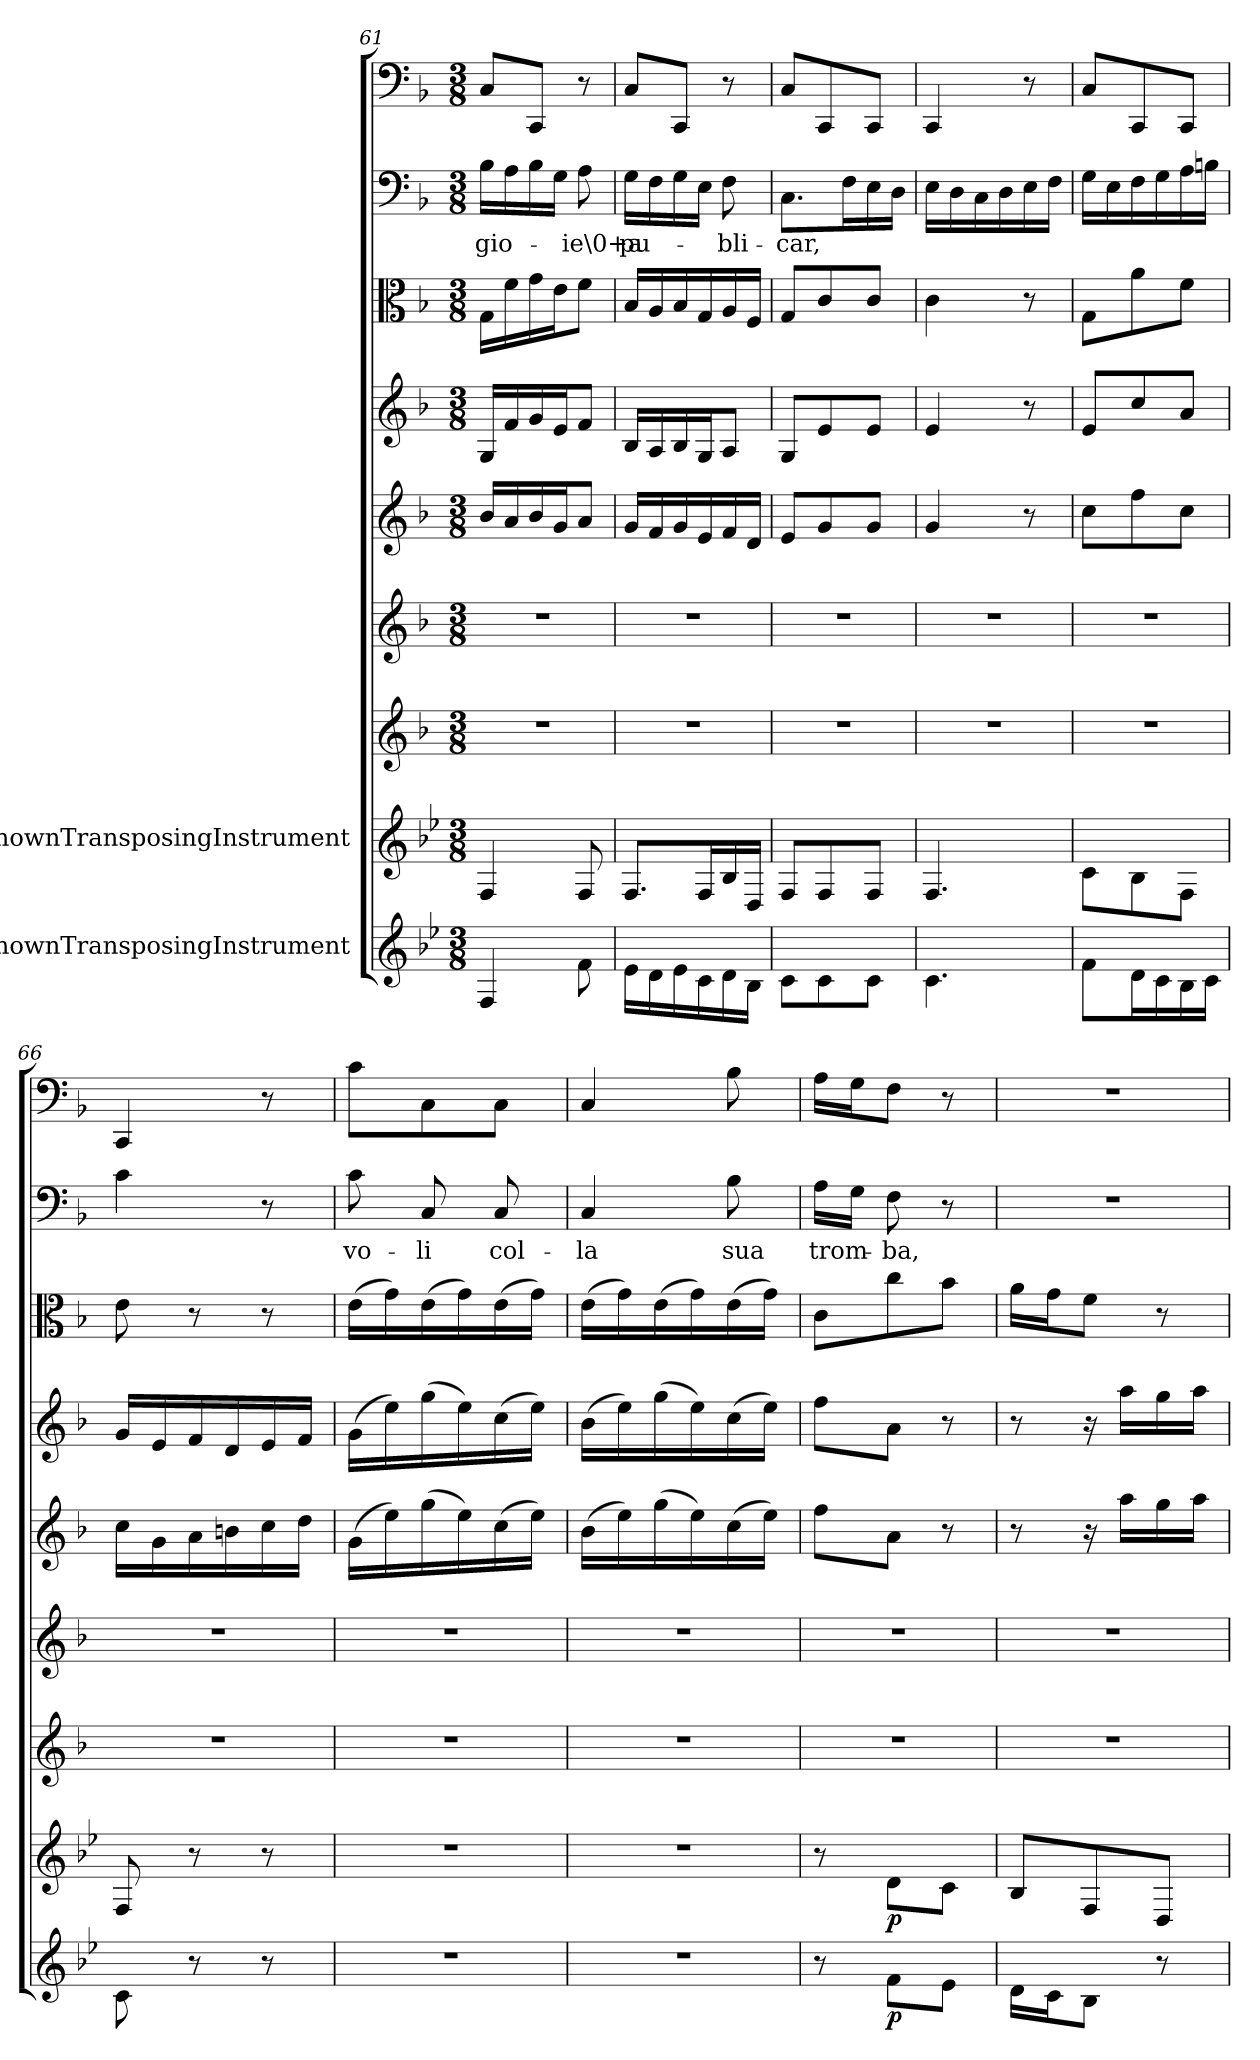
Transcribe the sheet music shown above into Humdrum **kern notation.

**kern	**dynam	**kern	**dynam	**kern	**kern	**kern	**kern	**kern	**kern	**text	**kern
*part9	*part9	*part8	*part8	*part7	*part6	*part5	*part4	*part3	*part2	*part2	*part1
*staff9	*staff9	*staff8	*staff8	*staff7	*staff6	*staff5	*staff4	*staff3	*staff2	*staff2	*staff1
*I"UnknownTransposingInstrument	*	*I"UnknownTransposingInstrument	*	*	*	*	*	*	*	*	*
*clefG2	*	*clefG2	*	*clefG2	*clefG2	*clefG2	*clefG2	*clefC3	*clefF4	*	*clefF4
*ITrd-4c-7	*	*ITrd-4c-7	*	*	*	*	*	*	*	*	*
*k[b-]	*	*k[b-]	*	*k[b-]	*k[b-]	*k[b-]	*k[b-]	*k[b-]	*k[b-]	*	*k[b-]
*M3/8	*	*M3/8	*	*M3/8	*M3/8	*M3/8	*M3/8	*M3/8	*M3/8	*	*M3/8
=61	=61	=61	=61	=61	=61	=61	=61	=61	=61	=61	=61
4c/	.	4c/	.	4.r	4.r	16b-/LL	16G/LL	16G\LL	16B-\LL	gio-	8C/L
.	.	.	.	.	.	16a/	16f/	16f\	16A\	.	.
.	.	.	.	.	.	16b-/	16g/	16g\	16B-\	.	8CC/J
.	.	.	.	.	.	16g/J	16e/J	16e\J	16G\JJ	.	.
8cc\	.	8c/	.	.	.	8a/J	8f/J	8f\J	8A\	-ie\0+a	8r
=62	=62	=62	=62	=62	=62	=62	=62	=62	=62	=62	=62
16b-\LL	.	8.c/L	.	4.r	4.r	16g/LL	16B-/LL	16B-/LL	16G\LL	pu-	8C/L
16a\	.	.	.	.	.	16f/	16A/	16A/	16F\	.	.
16b-\	.	.	.	.	.	16g/	16B-/	16B-/	16G\	.	8CC/J
16g\	.	16c/L	.	.	.	16e/	16G/J	16G/	16E\JJ	.	.
16a\	.	16f/	.	.	.	16f/	8A/J	16A/	8F\	-bli-	8r
16f\JJ	.	16A/JJ	.	.	.	16d/JJ	.	16F/JJ	.	.	.
=63	=63	=63	=63	=63	=63	=63	=63	=63	=63	=63	=63
8g\L	.	8c/L	.	4.r	4.r	8e/L	8G/L	8G/L	8.C\L	-car,	8C/L
8g\	.	8c/	.	.	.	8g/	8e/	8c/	.	.	8CC/
.	.	.	.	.	.	.	.	.	16F\L	.	.
8g\J	.	8c/J	.	.	.	8g/J	8e/J	8c/J	16E\	.	8CC/J
.	.	.	.	.	.	.	.	.	16D\JJ	.	.
=64	=64	=64	=64	=64	=64	=64	=64	=64	=64	=64	=64
4.g\	.	4.c/	.	4.r	4.r	4g/	4e/	4c\	16E\LL	.	4CC/
.	.	.	.	.	.	.	.	.	16D\	.	.
.	.	.	.	.	.	.	.	.	16C\	.	.
.	.	.	.	.	.	.	.	.	16D\	.	.
.	.	.	.	.	.	8r	8r	8r	16E\	.	8r
.	.	.	.	.	.	.	.	.	16F\JJ	.	.
=65	=65	=65	=65	=65	=65	=65	=65	=65	=65	=65	=65
8cc\L	.	8g\L	.	4.r	4.r	8cc\L	8e/L	8G\L	16G\LL	.	8C/L
.	.	.	.	.	.	.	.	.	16E\	.	.
16a\L	.	8f\	.	.	.	8ff\	8cc/	8a\	16F\	.	8CC/
16g\	.	.	.	.	.	.	.	.	16G\	.	.
16f\	.	8c\J	.	.	.	8cc\J	8a/J	8f\J	16A\	.	8CC/J
16g\JJ	.	.	.	.	.	.	.	.	16Bn\JJ	.	.
=66	=66	=66	=66	=66	=66	=66	=66	=66	=66	=66	=66
8g\	.	8c/	.	4.r	4.r	16cc\LL	16g/LL	8e\	4c\	.	4CC/
.	.	.	.	.	.	16g\	16e/	.	.	.	.
8r	.	8r	.	.	.	16a\	16f/	8r	.	.	.
.	.	.	.	.	.	16bn\	16d/	.	.	.	.
8r	.	8r	.	.	.	16cc\	16e/	8r	8r	.	8r
.	.	.	.	.	.	16dd\JJ	16f/JJ	.	.	.	.
=67	=67	=67	=67	=67	=67	=67	=67	=67	=67	=67	=67
4.r	.	4.r	.	4.r	4.r	(16g\LL	(16g\LL	(16e\LL	8c\	vo-	8c\L
.	.	.	.	.	.	16ee\)	16ee\)	16g\)	.	.	.
.	.	.	.	.	.	(16gg\	(16gg\	(16e\	8C/	-li	8C\
.	.	.	.	.	.	16ee\)	16ee\)	16g\)	.	.	.
.	.	.	.	.	.	(16cc\	(16cc\	(16e\	8C/	col-	8C\J
.	.	.	.	.	.	16ee\JJ)	16ee\JJ)	16g\JJ)	.	.	.
=68	=68	=68	=68	=68	=68	=68	=68	=68	=68	=68	=68
4.r	.	4.r	.	4.r	4.r	(16b-\LL	(16b-\LL	(16e\LL	4C/	-la	4C/
.	.	.	.	.	.	16ee\)	16ee\)	16g\)	.	.	.
.	.	.	.	.	.	(16gg\	(16gg\	(16e\	.	.	.
.	.	.	.	.	.	16ee\)	16ee\)	16g\)	.	.	.
.	.	.	.	.	.	(16cc\	(16cc\	(16e\	8B-\	sua	8B-\
.	.	.	.	.	.	16ee\JJ)	16ee\JJ)	16g\JJ)	.	.	.
=69	=69	=69	=69	=69	=69	=69	=69	=69	=69	=69	=69
8r	.	8r	.	4.r	4.r	8ff\L	8ff\L	8c\L	16A\LL	trom-	16A\LL
.	.	.	.	.	.	.	.	.	16G\JJ	.	16G\J
8cc\L	p	8a\L	p	.	.	8a\J	8a\J	8cc\	8F\	-ba,	8F\J
8b-\J	.	8g\J	.	.	.	8r	8r	8b-\J	8r	.	8r
=70	=70	=70	=70	=70	=70	=70	=70	=70	=70	=70	=70
16a\LL	.	8f/L	.	4.r	4.r	8r	8r	16a\LL	4.r	.	4.r
16g\J	.	.	.	.	.	.	.	16g\J	.	.	.
8f\J	.	8c/	.	.	.	16r	16r	8f\J	.	.	.
.	.	.	.	.	.	16aa\LL	16aa\LL	.	.	.	.
8r	.	8A/J	.	.	.	16gg\	16gg\	8r	.	.	.
.	.	.	.	.	.	16aa\JJ	16aa\JJ	.	.	.	.
=	=	=	=	=	=	=	=	=	=	=	=
*-	*-	*-	*-	*-	*-	*-	*-	*-	*-	*-	*-
